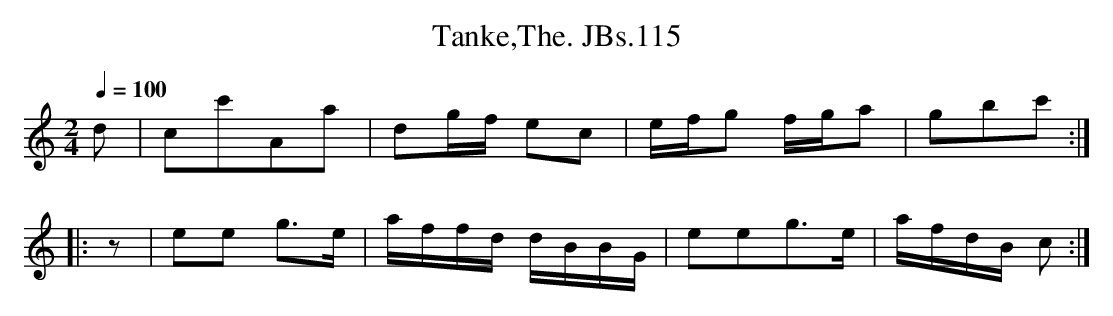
X:1
T:Tanke,The. JBs.115
M:2/4
L:1/16
Q:1/4=100
K:C major
d2|c2c'2A2a2|d2gf e2c2|efg2 fga2|g2b2c'2:|!
|:z2|e2e2 g3e|affd dBBG|e2e2g3e|afdB c2:|
